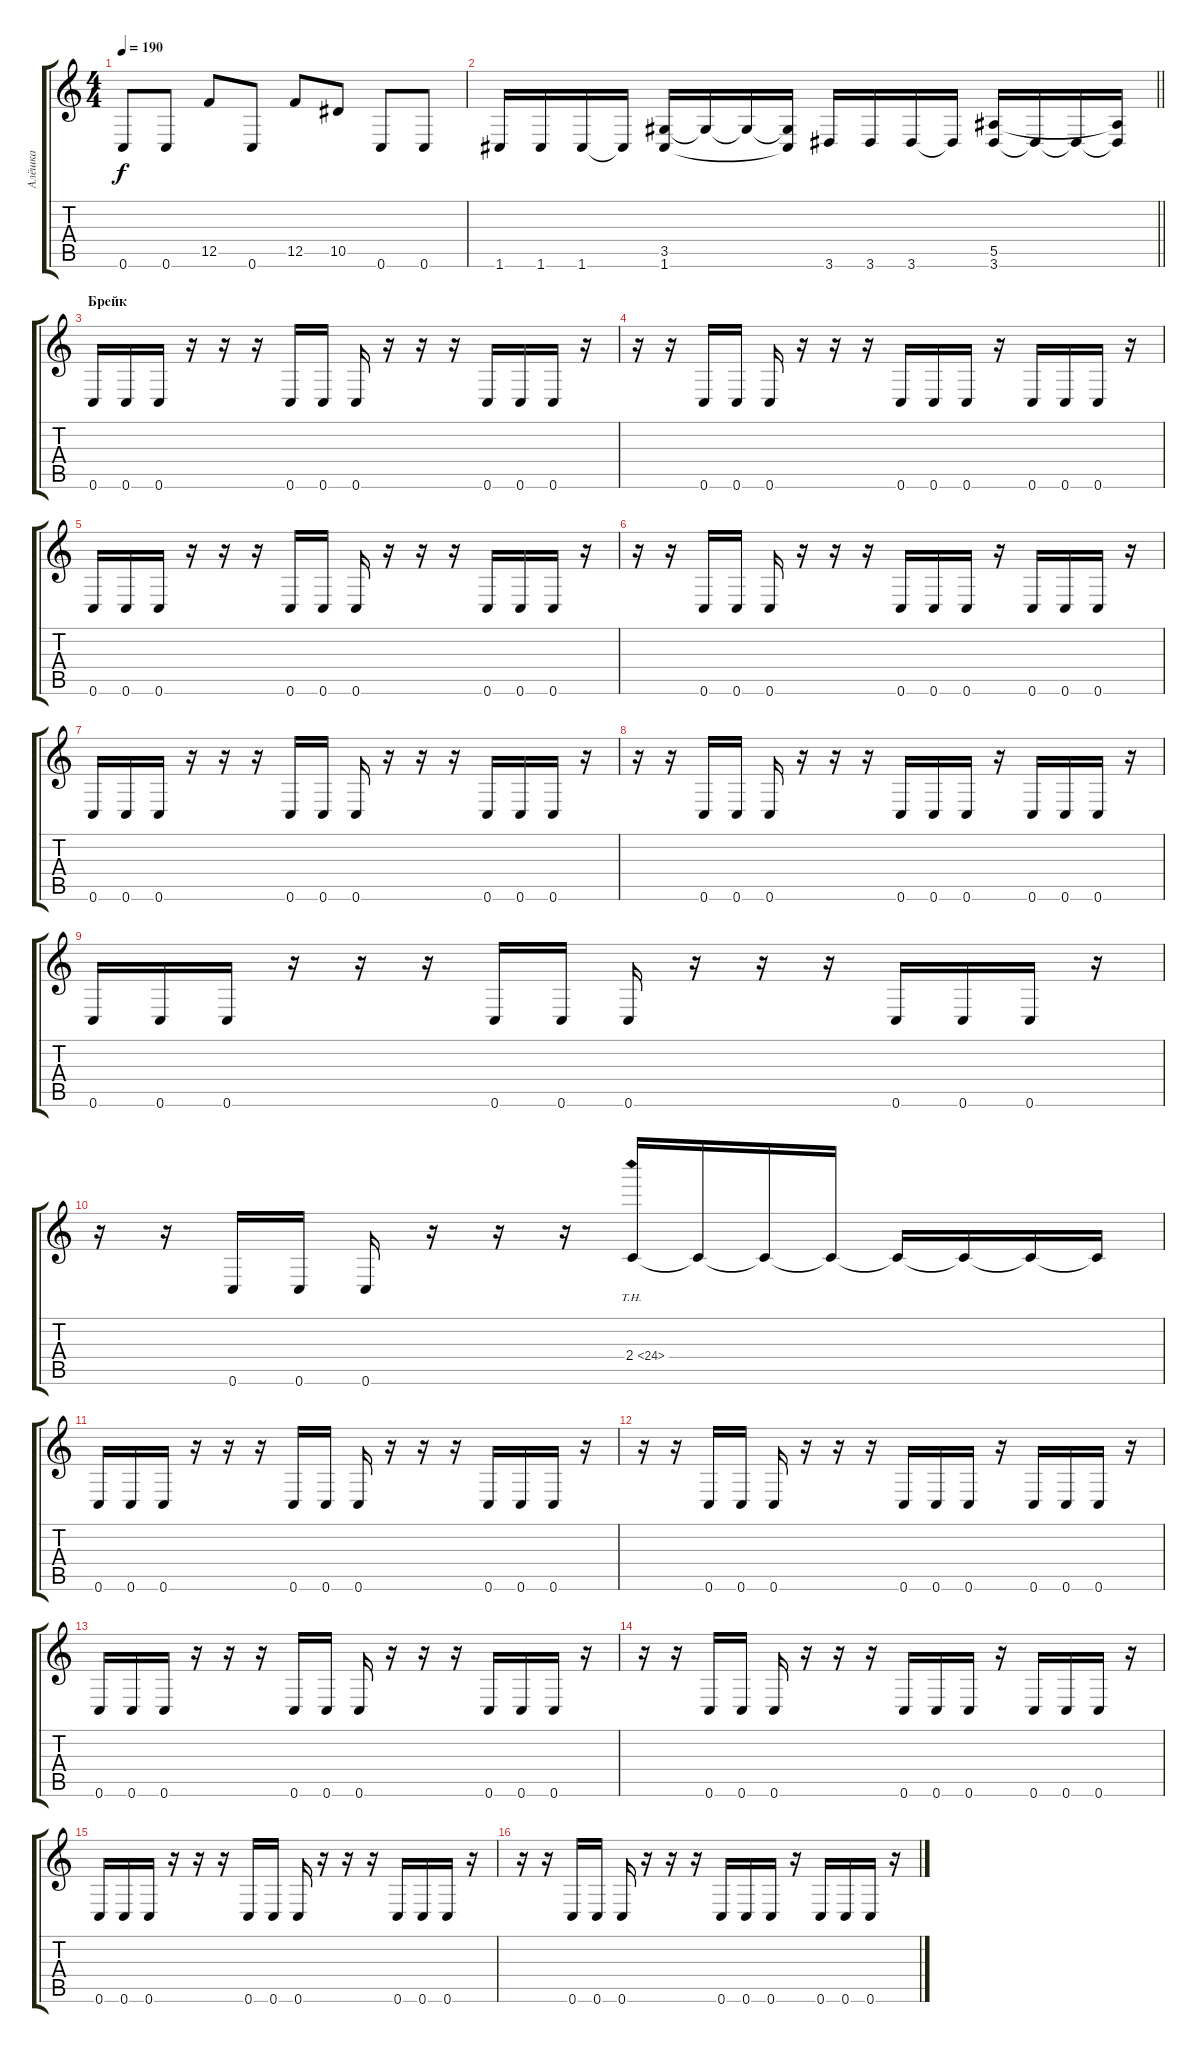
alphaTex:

\track ("Алёшка" "Алёшка") {instrument distortionguitar}
\staff {score tabs}
\tuning (C4 G3 Eb3 Bb2 F2 C2) {hide}
\ts (4 4)
\tempo 190
\clef g2
\ks c
0.6.8{dy f} 0.6.8 12.5.8 0.6.8 12.5.8 10.5.8 0.6.8 0.6.8 |
\barLineRight lightlight
1.6.16 1.6.16 1.6.16 1.6{t}.16 (3.5 1.6).16 3.5{t}.16 3.5{t}.16 (3.5{t} 1.6{t}).16 3.6.16 3.6.16 3.6.16 3.6{t}.16 (5.5 3.6).16 3.6{t}.16 3.6{t}.16 (5.5{t} 3.6{t}).16 |
\section ("" "Брейк")
0.6.16 0.6.16 0.6.16 r.16 r.16 r.16 0.6.16 0.6.16 0.6.16 r.16 r.16 r.16 0.6.16 0.6.16 0.6.16 r.16 |
r.16 r.16 0.6.16 0.6.16 0.6.16 r.16 r.16 r.16 0.6.16 0.6.16 0.6.16 r.16 0.6.16 0.6.16 0.6.16 r.16 |
0.6.16 0.6.16 0.6.16 r.16 r.16 r.16 0.6.16 0.6.16 0.6.16 r.16 r.16 r.16 0.6.16 0.6.16 0.6.16 r.16 |
r.16 r.16 0.6.16 0.6.16 0.6.16 r.16 r.16 r.16 0.6.16 0.6.16 0.6.16 r.16 0.6.16 0.6.16 0.6.16 r.16 |
0.6.16 0.6.16 0.6.16 r.16 r.16 r.16 0.6.16 0.6.16 0.6.16 r.16 r.16 r.16 0.6.16 0.6.16 0.6.16 r.16 |
r.16 r.16 0.6.16 0.6.16 0.6.16 r.16 r.16 r.16 0.6.16 0.6.16 0.6.16 r.16 0.6.16 0.6.16 0.6.16 r.16 |
0.6.16 0.6.16 0.6.16 r.16 r.16 r.16 0.6.16 0.6.16 0.6.16 r.16 r.16 r.16 0.6.16 0.6.16 0.6.16 r.16 |
r.16 r.16 0.6.16 0.6.16 0.6.16 r.16 r.16 r.16 2.4{th 22}.16 2.4{t}.16 2.4{t}.16 2.4{t}.16 2.4{t}.16 2.4{t}.16 2.4{t}.16 2.4{t}.16 |
0.6.16 0.6.16 0.6.16 r.16 r.16 r.16 0.6.16 0.6.16 0.6.16 r.16 r.16 r.16 0.6.16 0.6.16 0.6.16 r.16 |
r.16 r.16 0.6.16 0.6.16 0.6.16 r.16 r.16 r.16 0.6.16 0.6.16 0.6.16 r.16 0.6.16 0.6.16 0.6.16 r.16 |
0.6.16 0.6.16 0.6.16 r.16 r.16 r.16 0.6.16 0.6.16 0.6.16 r.16 r.16 r.16 0.6.16 0.6.16 0.6.16 r.16 |
r.16 r.16 0.6.16 0.6.16 0.6.16 r.16 r.16 r.16 0.6.16 0.6.16 0.6.16 r.16 0.6.16 0.6.16 0.6.16 r.16 |
0.6.16 0.6.16 0.6.16 r.16 r.16 r.16 0.6.16 0.6.16 0.6.16 r.16 r.16 r.16 0.6.16 0.6.16 0.6.16 r.16 |
r.16 r.16 0.6.16 0.6.16 0.6.16 r.16 r.16 r.16 0.6.16 0.6.16 0.6.16 r.16 0.6.16 0.6.16 0.6.16 r.16
